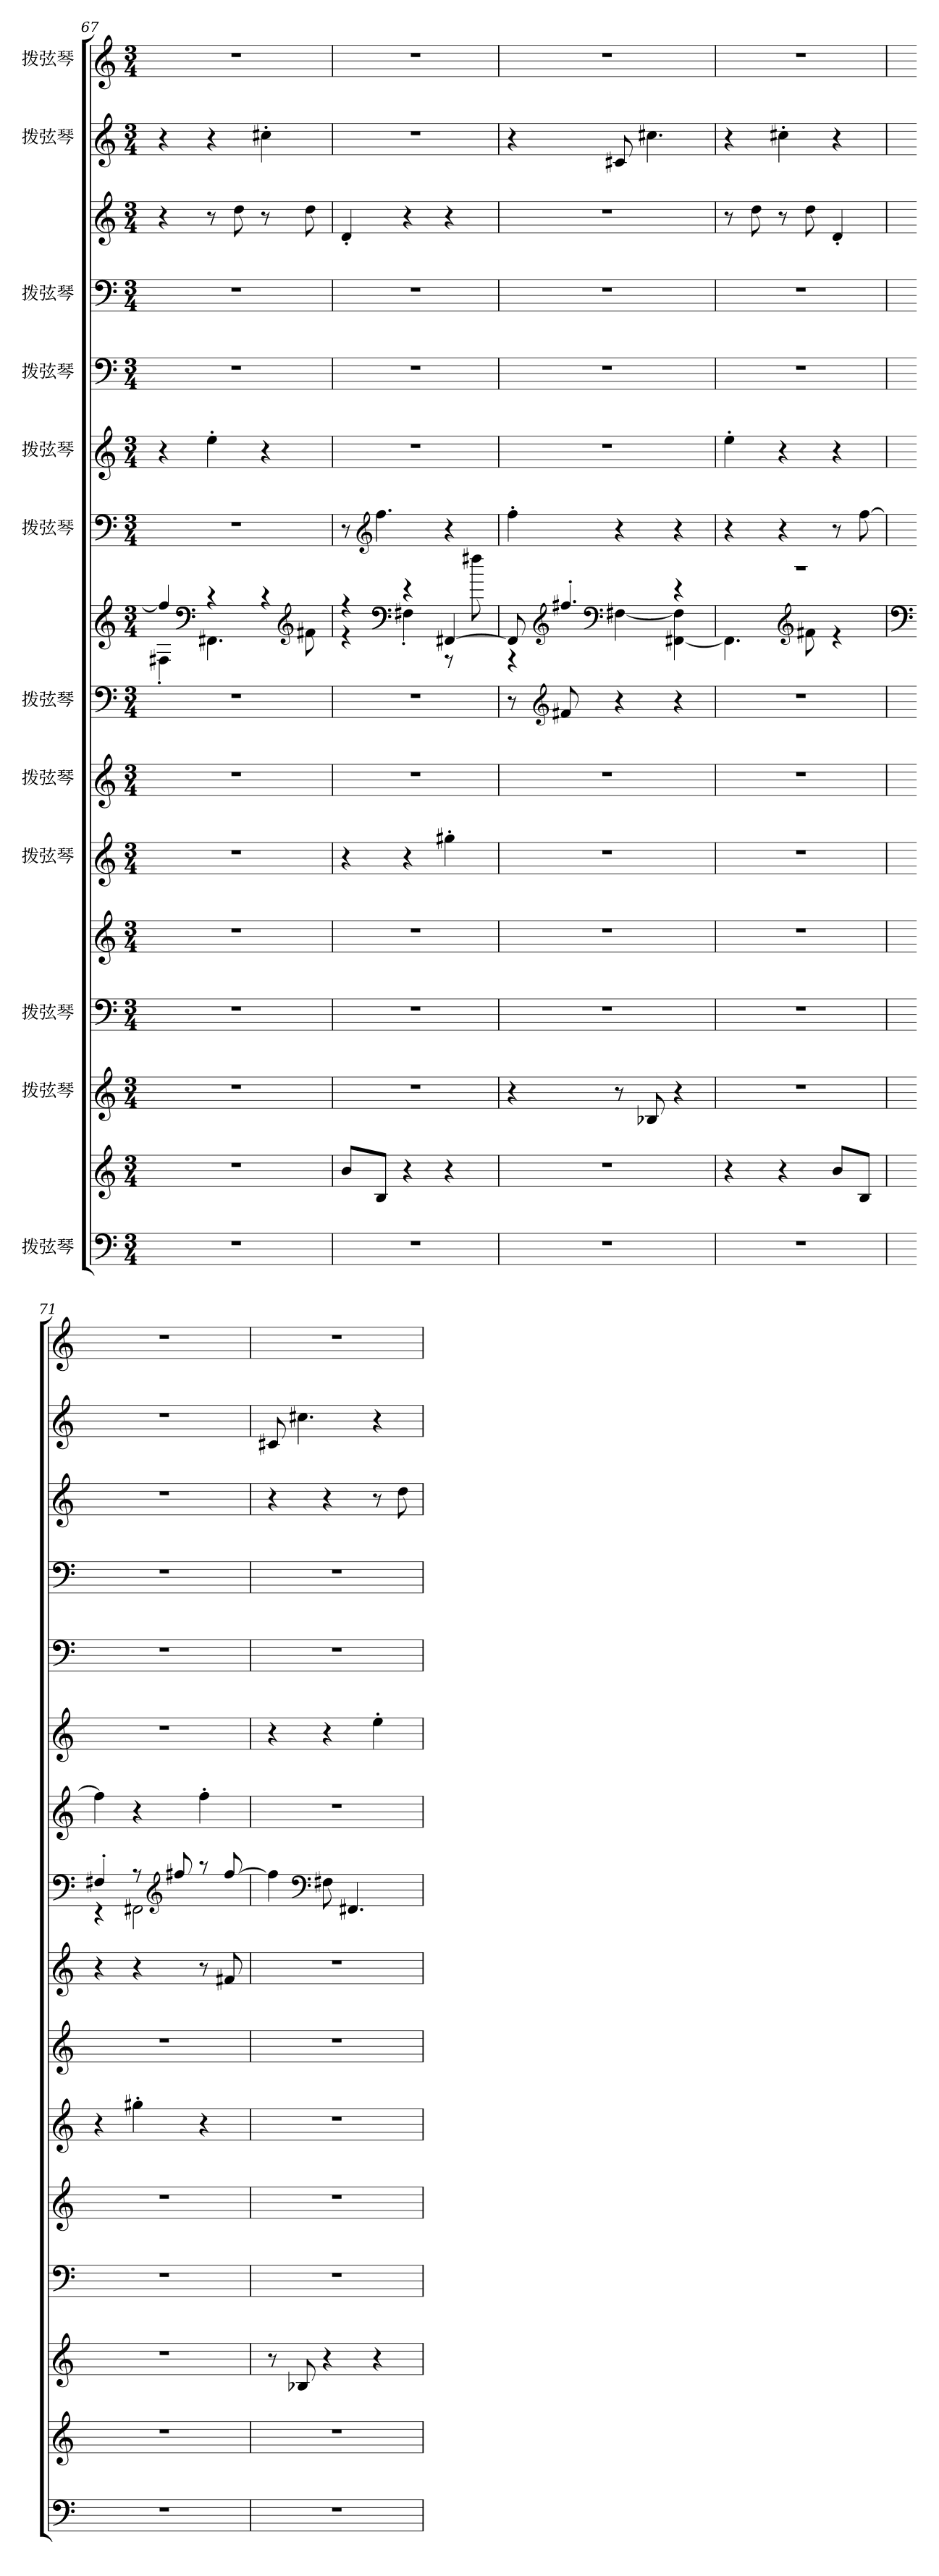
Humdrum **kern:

**kern	**kern	**kern	**kern	**kern	**kern	**kern	**kern	**kern	**kern	**kern	**kern	**kern	**kern	**kern	**kern
*part12	*part12	*part11	*part10	*part10	*part9	*part8	*part7	*part7	*part6	*part5	*part4	*part3	*part3	*part2	*part1
*staff16	*staff15	*staff14	*staff13	*staff12	*staff11	*staff10	*staff9	*staff8	*staff7	*staff6	*staff5	*staff4	*staff3	*staff2	*staff1
*I"拨弦琴	*	*I"拨弦琴	*I"拨弦琴	*	*I"拨弦琴	*I"拨弦琴	*I"拨弦琴	*	*I"拨弦琴	*I"拨弦琴	*I"拨弦琴	*I"拨弦琴	*	*I"拨弦琴	*I"拨弦琴
*clefF4	*clefG2	*clefG2	*clefF4	*clefG2	*clefG2	*clefG2	*clefF4	*clefG2	*clefF4	*clefG2	*clefF4	*clefF4	*clefG2	*clefG2	*clefG2
*k[]	*k[]	*k[]	*k[]	*k[]	*k[]	*k[]	*k[]	*k[]	*k[]	*k[]	*k[]	*k[]	*k[]	*k[]	*k[]
*M3/4	*M3/4	*M3/4	*M3/4	*M3/4	*M3/4	*M3/4	*M3/4	*M3/4	*M3/4	*M3/4	*M3/4	*M3/4	*M3/4	*M3/4	*M3/4
=67	=67	=67	=67	=67	=67	=67	=67	=67	=67	=67	=67	=67	=67	=67	=67
*	*	*	*	*	*	*	*	*^	*	*	*	*	*	*	*
2.r	2.r	2.r	2.r	2.r	2.r	2.r	2.r	4ff#/]	4F#X'\	2.r	4r	2.r	2.r	4r	4r	2.r
*	*	*	*	*	*	*	*	*clefF4	*	*	*	*	*	*	*	*
.	.	.	.	.	.	.	.	4r	4.FF#X\	.	4ee'\	.	.	8r	4r	.
.	.	.	.	.	.	.	.	.	.	.	.	.	.	8dd\	.	.
.	.	.	.	.	.	.	.	4r	.	.	4r	.	.	8r	4cc#X'\	.
*	*	*	*	*	*	*	*	*clefG2	*	*	*	*	*	*	*	*
.	.	.	.	.	.	.	.	.	8f#X\	.	.	.	.	8dd\	.	.
=68	=68	=68	=68	=68	=68	=68	=68	=68	=68	=68	=68	=68	=68	=68	=68	=68
2.r	8b/L	2.r	2.r	2.r	4r	2.r	2.r	4r	4r	8r	2.r	2.r	2.r	4d'/	2.r	2.r
*	*	*	*	*	*	*	*	*	*	*clefG2	*	*	*	*	*	*
.	8B/J	.	.	.	.	.	.	.	.	4.ff\	.	.	.	.	.	.
*	*	*	*	*	*	*	*	*clefF4	*	*	*	*	*	*	*	*
.	4r	.	.	.	4r	.	.	4r	4F#X'\	.	.	.	.	4r	.	.
.	4r	.	.	.	4gg#X'\	.	.	[4FF#X/	8r	4r	.	.	.	4r	.	.
.	.	.	.	.	.	.	.	.	8ff#X\	.	.	.	.	.	.	.
!!LO:PB:g=z
=69	=69	=69	=69	=69	=69	=69	=69	=69	=69	=69	=69	=69	=69	=69	=69	=69
2.r	2.r	4r	2.r	2.r	2.r	2.r	8r	8FF#/]	4r	4ff'\	2.r	2.r	2.r	2.r	4r	2.r
*	*	*	*	*	*	*	*clefG2	*clefG2	*	*	*	*	*	*	*	*
.	.	.	.	.	.	.	8f#X/	4.ff#X'/	.	.	.	.	.	.	.	.
*	*	*	*	*	*	*	*	*clefF4	*	*	*	*	*	*	*	*
.	.	8r	.	.	.	.	4r	.	[4F#X\	4r	.	.	.	.	8c#X/	.
.	.	8B-X/	.	.	.	.	.	.	.	.	.	.	.	.	4.cc#X\	.
.	.	4r	.	.	.	.	4r	4r	[4FF#X\ 4F#\]	4r	.	.	.	.	.	.
=70	=70	=70	=70	=70	=70	=70	=70	=70	=70	=70	=70	=70	=70	=70	=70	=70
2.r	4r	2.r	2.r	2.r	2.r	2.r	2.r	2.r	4.FF#\]	4r	4ee'\	2.r	2.r	8r	4r	2.r
.	.	.	.	.	.	.	.	.	.	.	.	.	.	8dd\	.	.
.	4r	.	.	.	.	.	.	.	.	4r	4r	.	.	8r	4cc#X'\	.
*	*	*	*	*	*	*	*	*clefG2	*	*	*	*	*	*	*	*
.	.	.	.	.	.	.	.	.	8f#X\	.	.	.	.	8dd\	.	.
.	8b/L	.	.	.	.	.	.	.	4r	8r	4r	.	.	4d'/	4r	.
.	8B/J	.	.	.	.	.	.	.	.	[8ff\	.	.	.	.	.	.
=71	=71	=71	=71	=71	=71	=71	=71	=71	=71	=71	=71	=71	=71	=71	=71	=71
*	*	*	*	*	*	*	*	*clefF4	*	*	*	*	*	*	*	*
2.r	2.r	2.r	2.r	2.r	4r	2.r	4r	4F#X'/	4r	4ff\]	2.r	2.r	2.r	2.r	2.r	2.r
.	.	.	.	.	4gg#X'\	.	4r	8r	2FF#X\	4r	.	.	.	.	.	.
*	*	*	*	*	*	*	*	*clefG2	*	*	*	*	*	*	*	*
.	.	.	.	.	.	.	.	8ff#X/	.	.	.	.	.	.	.	.
.	.	.	.	.	4r	.	8r	8r	.	4ff'\	.	.	.	.	.	.
.	.	.	.	.	.	.	8f#X/	[8ff#/	.	.	.	.	.	.	.	.
*	*	*	*	*	*	*	*	*v	*v	*	*	*	*	*	*	*
!!LO:PB:g=z
=72	=72	=72	=72	=72	=72	=72	=72	=72	=72	=72	=72	=72	=72	=72	=72
2.r	2.r	8r	2.r	2.r	2.r	2.r	2.r	4ff#\]	2.r	4r	2.r	2.r	4r	8c#X/	2.r
.	.	8B-X/	.	.	.	.	.	.	.	.	.	.	.	4.cc#X\	.
*	*	*	*	*	*	*	*	*clefF4	*	*	*	*	*	*	*
.	.	4r	.	.	.	.	.	8F#X\	.	4r	.	.	4r	.	.
.	.	.	.	.	.	.	.	4.FF#X/	.	.	.	.	.	.	.
.	.	4r	.	.	.	.	.	.	.	4ee'\	.	.	8r	4r	.
.	.	.	.	.	.	.	.	.	.	.	.	.	8dd\	.	.
=	=	=	=	=	=	=	=	=	=	=	=	=	=	=	=
*-	*-	*-	*-	*-	*-	*-	*-	*-	*-	*-	*-	*-	*-	*-	*-
